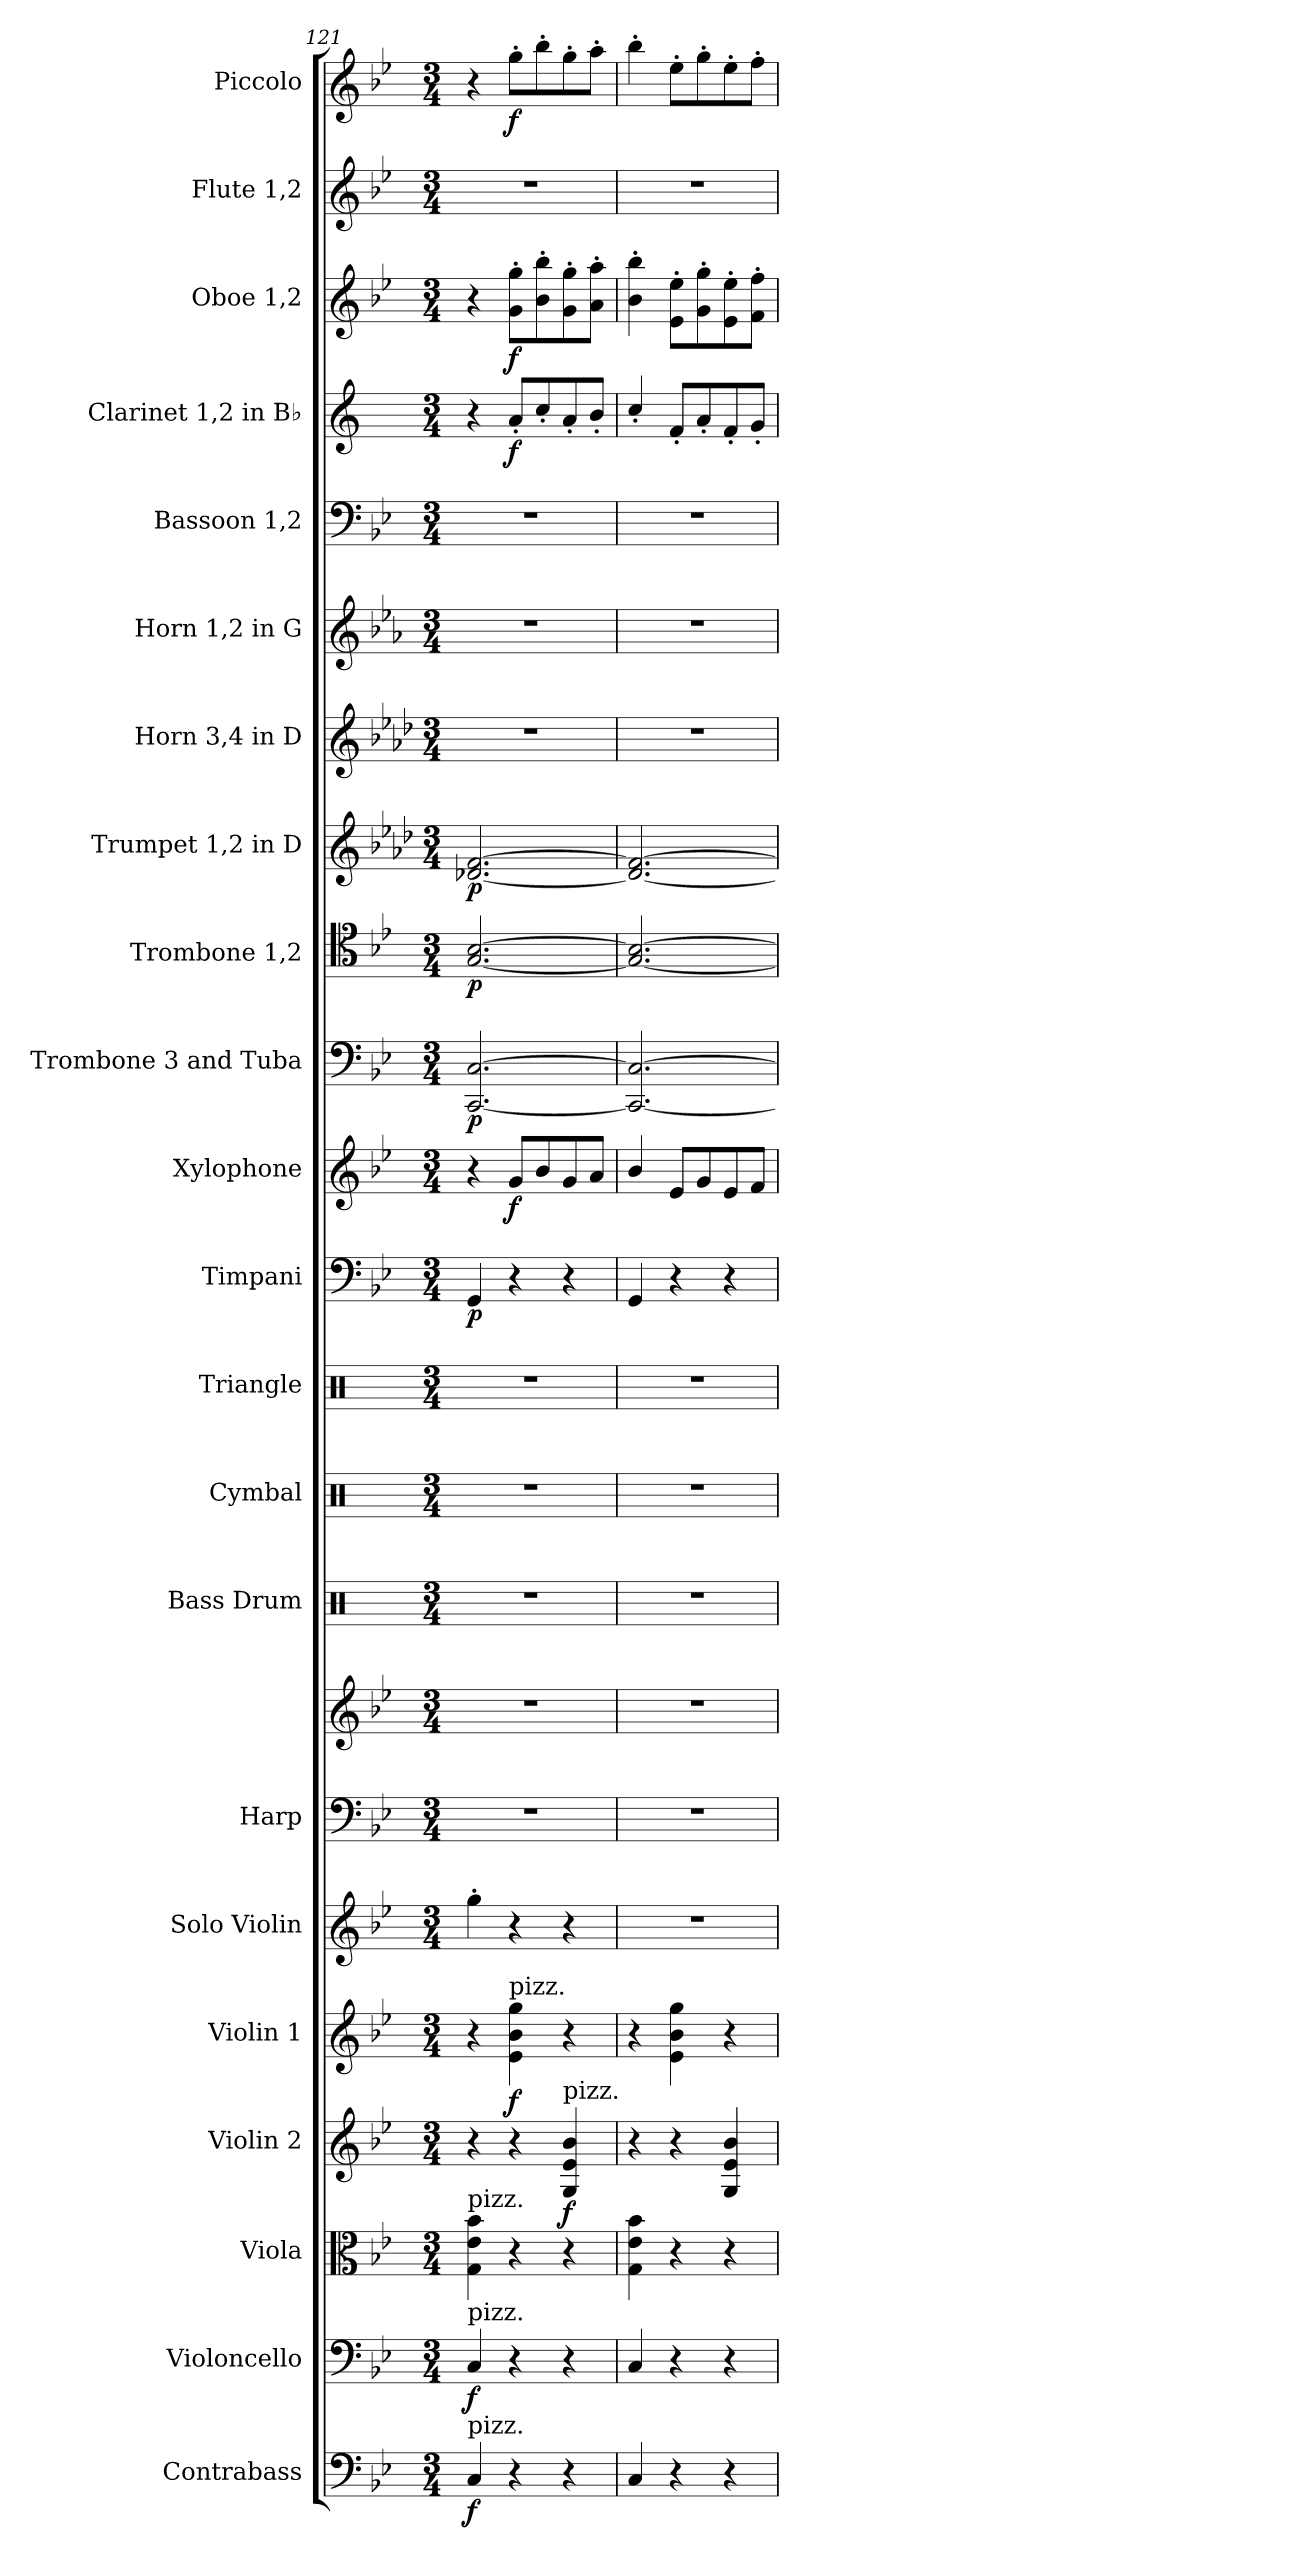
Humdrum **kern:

**kern	**dynam	**kern	**dynam	**kern	**kern	**dynam	**kern	**dynam	**kern	**kern	**kern	**kern	**kern	**kern	**kern	**dynam	**kern	**dynam	**kern	**dynam	**kern	**dynam	**kern	**dynam	**kern	**kern	**kern	**kern	**dynam	**kern	**dynam	**kern	**kern	**dynam
*part22	*part22	*part21	*part21	*part20	*part19	*part19	*part18	*part18	*part17	*part16	*part16	*part15	*part14	*part13	*part12	*part12	*part11	*part11	*part10	*part10	*part9	*part9	*part8	*part8	*part7	*part6	*part5	*part4	*part4	*part3	*part3	*part2	*part1	*part1
*staff23	*staff23	*staff22	*staff22	*staff21	*staff20	*staff20	*staff19	*staff19	*staff18	*staff17	*staff16	*staff15	*staff14	*staff13	*staff12	*staff12	*staff11	*staff11	*staff10	*staff10	*staff9	*staff9	*staff8	*staff8	*staff7	*staff6	*staff5	*staff4	*staff4	*staff3	*staff3	*staff2	*staff1	*staff1
*I"Contrabass	*	*I"Violoncello	*	*I"Viola	*I"Violin 2	*	*I"Violin 1	*	*I"Solo Violin	*I"Harp	*	*I"Bass Drum	*I"Cymbal	*I"Triangle	*I"Timpani	*	*I"Xylophone	*	*I"Trombone 3 and Tuba	*	*I"Trombone 1,2	*	*I"Trumpet 1,2 in D	*	*I"Horn 3,4 in D	*I"Horn 1,2 in G	*I"Bassoon 1,2	*I"Clarinet 1,2 in B♭	*	*I"Oboe 1,2	*	*I"Flute 1,2	*I"Piccolo	*
*I'Cb.	*	*I'Vc.	*	*I'Vla.	*I'Vln. 2	*	*I'Vln. 1	*	*I'Solo Vln.	*I'Hrp.	*	*I'B.D	*I'Cym.	*I'Trgl.	*I'Timp.	*	*I'Xyl.	*	*I'Tbn. 3 and Tba.	*	*I'Tbn. 1,2	*	*I'Tpt. 1,2 in D	*	*I'Hn. 3,4 in D	*I'Hn. 1,2 in G	*I'Bsn. 1,2	*I'Cl. 1,2 in B♭	*	*I'Ob. 1,2	*	*I'Fl. 1,2	*I'Picc.	*
*clefF4	*	*clefF4	*	*clefC3	*clefG2	*	*clefG2	*	*clefG2	*clefF4	*clefG2	*clefX	*clefX	*clefX	*clefF4	*	*clefG2	*	*clefF4	*	*clefC4	*	*clefG2	*	*clefG2	*clefG2	*clefF4	*clefG2	*	*clefG2	*	*clefG2	*clefG2	*
*ITrd7c12	*	*	*	*	*	*	*	*	*	*	*	*	*	*	*	*	*ITrd-7c-12	*	*	*	*	*	*ITrd-1c-2	*	*ITrd6c10	*ITrd3c5	*	*ITrd1c2	*	*	*	*	*ITrd-7c-12	*
*k[b-e-]	*	*k[b-e-]	*	*k[b-e-]	*k[b-e-]	*	*k[b-e-]	*	*k[b-e-]	*k[b-e-]	*k[b-e-]	*k[]	*k[]	*k[]	*k[b-e-]	*	*k[b-e-]	*	*k[b-e-]	*	*k[b-e-]	*	*k[b-e-]	*	*k[b-e-]	*k[b-e-]	*k[b-e-]	*k[b-e-]	*	*k[b-e-]	*	*k[b-e-]	*k[b-e-]	*
*M3/4	*	*M3/4	*	*M3/4	*M3/4	*	*M3/4	*	*M3/4	*M3/4	*M3/4	*M3/4	*M3/4	*M3/4	*M3/4	*	*M3/4	*	*M3/4	*	*M3/4	*	*M3/4	*	*M3/4	*M3/4	*M3/4	*M3/4	*	*M3/4	*	*M3/4	*M3/4	*
=121	=121	=121	=121	=121	=121	=121	=121	=121	=121	=121	=121	=121	=121	=121	=121	=121	=121	=121	=121	=121	=121	=121	=121	=121	=121	=121	=121	=121	=121	=121	=121	=121	=121	=121
!	!	!	!	!LO:TX:a:t=pizz.	!	!	!	!	!	!	!	!	!	!	!	!	!	!	!	!	!	!	!	!	!	!	!	!	!	!	!	!	!	!
!	!	!LO:TX:a:t=pizz.	!	!	!	!	!	!	!	!	!	!	!	!	!	!	!	!	!	!	!	!	!	!	!	!	!	!	!	!	!	!	!	!
!LO:TX:a:t=pizz.	!	!	!	!	!	!	!	!	!	!	!	!	!	!	!	!	!	!	!	!	!	!	!	!	!	!	!	!	!	!	!	!	!	!
!	!LO:DY:b	!	!LO:DY:b	!	!	!	!	!	!	!	!	!	!	!	!	!LO:DY:b	!	!	!	!LO:DY:b	!	!LO:DY:b	!	!LO:DY:b	!	!	!	!	!	!	!	!	!	!
4CC/	f	4C/	f	4G\ 4e-\ 4b-\	4r	.	4r	.	4gg'\	2.r	2.r	2.r	2.r	2.r	4GG/	p	4r	.	[2.CC/ [2.C/	p	[2.G/ [2.B-/	p	[2.e-X/ [2.g/	p	2.r	2.r	2.r	4r	.	4r	.	2.r	4r	.
!	!	!	!	!	!	!	!LO:TX:a:t=pizz.	!	!	!	!	!	!	!	!	!	!	!	!	!	!	!	!	!	!	!	!	!	!	!	!	!	!	!
!	!	!	!	!	!	!	!	!LO:DY:b	!	!	!	!	!	!	!	!	!	!LO:DY:b	!	!	!	!	!	!	!	!	!	!	!LO:DY:b	!	!LO:DY:b	!	!	!LO:DY:b
4r	.	4r	.	4r	4r	.	4e-\ 4b-\ 4gg\	f	4r	.	.	.	.	.	4r	.	8gg/L	f	.	.	.	.	.	.	.	.	.	8g'/L	f	8g\' 8gg\'L	f	.	8ggg'\L	f
.	.	.	.	.	.	.	.	.	.	.	.	.	.	.	.	.	8bb-/	.	.	.	.	.	.	.	.	.	.	8b-'/	.	8b-\' 8bb-\'	.	.	8bbb-'\	.
!	!	!	!	!	!LO:TX:a:t=pizz.	!	!	!	!	!	!	!	!	!	!	!	!	!	!	!	!	!	!	!	!	!	!	!	!	!	!	!	!	!
!	!	!	!	!	!	!LO:DY:b	!	!	!	!	!	!	!	!	!	!	!	!	!	!	!	!	!	!	!	!	!	!	!	!	!	!	!	!
4r	.	4r	.	4r	4G/ 4e-/ 4b-/	f	4r	.	4r	.	.	.	.	.	4r	.	8gg/	.	.	.	.	.	.	.	.	.	.	8g'/	.	8g\' 8gg\'	.	.	8ggg'\	.
.	.	.	.	.	.	.	.	.	.	.	.	.	.	.	.	.	8aa/J	.	.	.	.	.	.	.	.	.	.	8a'/J	.	8a\' 8aa\'J	.	.	8aaa'\J	.
=122	=122	=122	=122	=122	=122	=122	=122	=122	=122	=122	=122	=122	=122	=122	=122	=122	=122	=122	=122	=122	=122	=122	=122	=122	=122	=122	=122	=122	=122	=122	=122	=122	=122	=122
4CC/	.	4C/	.	4G\ 4e-\ 4b-\	4r	.	4r	.	2.r	2.r	2.r	2.r	2.r	2.r	4GG/	.	4bb-/	.	2.CC/_ 2.C/_	.	2.G/_ 2.B-/_	.	2.e-/_ 2.g/_	.	2.r	2.r	2.r	4b-'/	.	4b-\' 4bb-\'	.	2.r	4bbb-'\	.
4r	.	4r	.	4r	4r	.	4e-\ 4b-\ 4gg\	.	.	.	.	.	.	.	4r	.	8ee-/L	.	.	.	.	.	.	.	.	.	.	8e-'/L	.	8e-\' 8ee-\'L	.	.	8eee-'\L	.
.	.	.	.	.	.	.	.	.	.	.	.	.	.	.	.	.	8gg/	.	.	.	.	.	.	.	.	.	.	8g'/	.	8g\' 8gg\'	.	.	8ggg'\	.
4r	.	4r	.	4r	4G/ 4e-/ 4b-/	.	4r	.	.	.	.	.	.	.	4r	.	8ee-/	.	.	.	.	.	.	.	.	.	.	8e-'/	.	8e-\' 8ee-\'	.	.	8eee-'\	.
.	.	.	.	.	.	.	.	.	.	.	.	.	.	.	.	.	8ff/J	.	.	.	.	.	.	.	.	.	.	8f'/J	.	8f\' 8ff\'J	.	.	8fff'\J	.
=	=	=	=	=	=	=	=	=	=	=	=	=	=	=	=	=	=	=	=	=	=	=	=	=	=	=	=	=	=	=	=	=	=	=
*-	*-	*-	*-	*-	*-	*-	*-	*-	*-	*-	*-	*-	*-	*-	*-	*-	*-	*-	*-	*-	*-	*-	*-	*-	*-	*-	*-	*-	*-	*-	*-	*-	*-	*-
